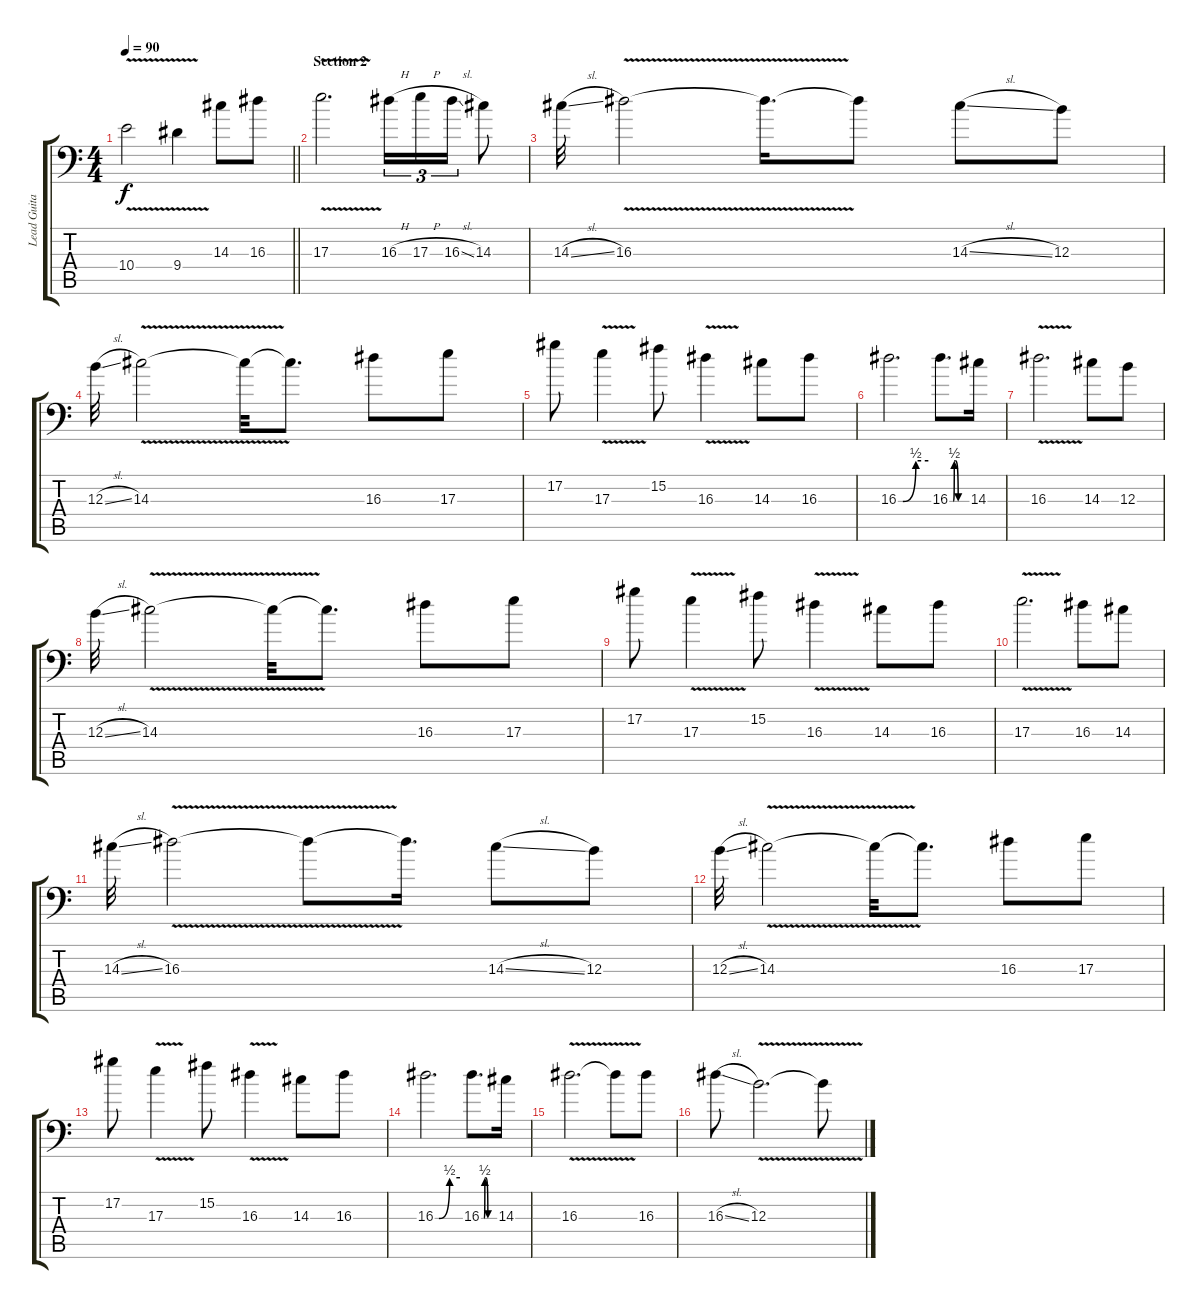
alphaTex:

\track ("Lead Guitar (Distortion)" "Lead Guita") {instrument overdrivenguitar}
\staff {score tabs}
\tuning (Ab3 Eb3 B2 Gb2 Db2 Ab1) {hide}
\ts (4 4)
\tempo 90
\clef f4
\barLineRight lightlight
\ks c
10.4{v}.2{dy f} 9.4{v}.4 14.3.8 16.3.8 |
\section ("" "Section 2")
17.3{v}.2{d} 16.3{h}.16{tu (3 2)} 17.3{h}.16{tu (3 2)} 16.3{sl}.16{tu (3 2)} 14.3.8 |
14.3{sl}.32 16.3{v}.2 16.3{t}.16{d} 16.3{t}.8 14.3{sl}.8 12.3.8 |
12.3{sl}.32 14.3{v}.2 14.3{t}.32 14.3{t}.8{d} 16.3.8 17.3.8 |
17.2.8 17.3{v}.4 15.2.8 16.3{v}.4 14.3.8 16.3.8 |
16.3{be (custom 0 0 9 0 35 2 60 2)}.2{d} 16.3{be (custom 0 0 13 0 16 2 20 2 30 0 60 0)}.8{d} 14.3.16 |
16.3{v}.2{d} 14.3.8 12.3.8 |
12.3{sl}.32 14.3{v}.2 14.3{t}.32 14.3{t}.8{d} 16.3.8 17.3.8 |
17.2.8 17.3{v}.4 15.2.8 16.3{v}.4 14.3.8 16.3.8 |
17.3{v}.2{d} 16.3.8 14.3.8 |
14.3{sl}.32 16.3{v}.2 16.3{t}.8 16.3{t}.16{d} 14.3{sl}.8 12.3.8 |
12.3{sl}.32 14.3{v}.2 14.3{t}.32 14.3{t}.8{d} 16.3.8 17.3.8 |
17.2.8 17.3{v}.4 15.2.8 16.3{v}.4 14.3.8 16.3.8 |
16.3{be (custom 0 0 9 0 35 2 60 2)}.2{d} 16.3{be (custom 0 0 13 0 16 2 20 2 30 0 60 0)}.8{d} 14.3.16 |
16.3{v}.2{d} 16.3{t}.8 16.3.8 |
16.3{sl}.8 12.3{v}.2{d} 12.3{t}.8
